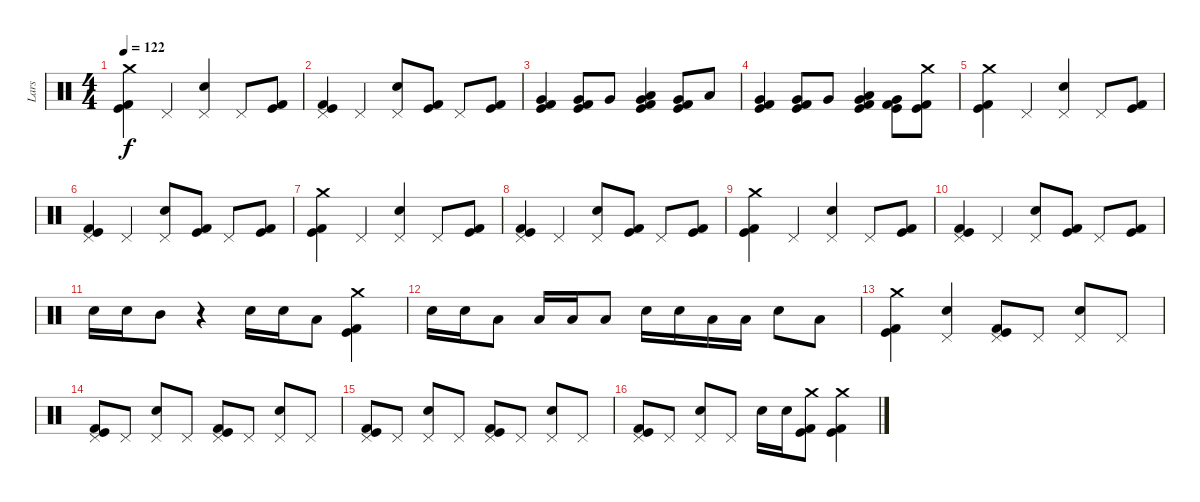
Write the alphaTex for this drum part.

\track ("Lars" "Lars") {instrument percussion}
\staff {score}
\articulation defaults
\ts (4 4)
\tempo 122
\clef neutral
\ks c
("Crash medium (hit)" "Kick (hit)" "Kick (hit) 2").4{dy f} "Pedal Hi-Hat (hit)".4 ("Pedal Hi-Hat (hit)" "Electric Snare (hit)").4 "Pedal Hi-Hat (hit)".8 ("Kick (hit)" "Kick (hit) 2").8 |
("Pedal Hi-Hat (hit)" "Kick (hit)" "Kick (hit) 2").4 "Pedal Hi-Hat (hit)".4 ("Pedal Hi-Hat (hit)" "Electric Snare (hit)").8 ("Kick (hit)" "Kick (hit) 2").8 "Pedal Hi-Hat (hit)".8 ("Kick (hit)" "Kick (hit) 2").8 |
("Very Low Tom (hit)" "Kick (hit)" "Kick (hit) 2").4 ("Very Low Tom (hit)" "Kick (hit)" "Kick (hit) 2").8 "Very Low Tom (hit)".8 ("Very Low Tom (hit)" "Kick (hit)" "Kick (hit) 2" "Low Tom (hit)").4 ("Very Low Tom (hit)" "Kick (hit)" "Kick (hit) 2").8 "Low Tom (hit)".8 |
("Very Low Tom (hit)" "Kick (hit)" "Kick (hit) 2").4 ("Very Low Tom (hit)" "Kick (hit)" "Kick (hit) 2").8 "Very Low Tom (hit)".8 ("Very Low Tom (hit)" "Kick (hit)" "Kick (hit) 2" "Low Tom (hit)").4 ("Very Low Tom (hit)" "Kick (hit)" "Kick (hit) 2").8 ("Crash medium (hit)" "Kick (hit)" "Kick (hit) 2").8 |
("Crash medium (hit)" "Kick (hit)" "Kick (hit) 2").4 "Pedal Hi-Hat (hit)".4 ("Pedal Hi-Hat (hit)" "Electric Snare (hit)").4 "Pedal Hi-Hat (hit)".8 ("Kick (hit)" "Kick (hit) 2").8 |
("Pedal Hi-Hat (hit)" "Kick (hit)" "Kick (hit) 2").4 "Pedal Hi-Hat (hit)".4 ("Pedal Hi-Hat (hit)" "Electric Snare (hit)").8 ("Kick (hit)" "Kick (hit) 2").8 "Pedal Hi-Hat (hit)".8 ("Kick (hit)" "Kick (hit) 2").8 |
("Crash medium (hit)" "Kick (hit)" "Kick (hit) 2").4 "Pedal Hi-Hat (hit)".4 ("Pedal Hi-Hat (hit)" "Electric Snare (hit)").4 "Pedal Hi-Hat (hit)".8 ("Kick (hit)" "Kick (hit) 2").8 |
("Pedal Hi-Hat (hit)" "Kick (hit)" "Kick (hit) 2").4 "Pedal Hi-Hat (hit)".4 ("Pedal Hi-Hat (hit)" "Electric Snare (hit)").8 ("Kick (hit)" "Kick (hit) 2").8 "Pedal Hi-Hat (hit)".8 ("Kick (hit)" "Kick (hit) 2").8 |
("Crash medium (hit)" "Kick (hit)" "Kick (hit) 2").4 "Pedal Hi-Hat (hit)".4 ("Pedal Hi-Hat (hit)" "Electric Snare (hit)").4 "Pedal Hi-Hat (hit)".8 ("Kick (hit)" "Kick (hit) 2").8 |
("Pedal Hi-Hat (hit)" "Kick (hit)" "Kick (hit) 2").4 "Pedal Hi-Hat (hit)".4 ("Pedal Hi-Hat (hit)" "Electric Snare (hit)").8 ("Kick (hit)" "Kick (hit) 2").8 "Pedal Hi-Hat (hit)".8 ("Kick (hit)" "Kick (hit) 2").8 |
"Electric Snare (hit)".16 "Electric Snare (hit)".16 "Mid Tom (hit)".8 r.4 "Electric Snare (hit)".16 "Electric Snare (hit)".16 "Low Tom (hit)".8 ("Crash medium (hit)" "Kick (hit)" "Kick (hit) 2").4 |
"Electric Snare (hit)".16 "Electric Snare (hit)".16 "Low Tom (hit)".8 "Low Tom (hit)".16 "Low Tom (hit)".16 "Low Tom (hit)".8 "Electric Snare (hit)".16 "Electric Snare (hit)".16 "Low Tom (hit)".16 "Low Tom (hit)".16 "Electric Snare (hit)".8 "Low Tom (hit)".8 |
("Crash medium (hit)" "Kick (hit)" "Kick (hit) 2").4 ("Pedal Hi-Hat (hit)" "Electric Snare (hit)").4 ("Pedal Hi-Hat (hit)" "Kick (hit)" "Kick (hit) 2").8 "Pedal Hi-Hat (hit)".8 ("Pedal Hi-Hat (hit)" "Electric Snare (hit)").8 "Pedal Hi-Hat (hit)".8 |
("Pedal Hi-Hat (hit)" "Kick (hit)" "Kick (hit) 2").8 "Pedal Hi-Hat (hit)".8 ("Pedal Hi-Hat (hit)" "Electric Snare (hit)").8 "Pedal Hi-Hat (hit)".8 ("Pedal Hi-Hat (hit)" "Kick (hit)" "Kick (hit) 2").8 "Pedal Hi-Hat (hit)".8 ("Pedal Hi-Hat (hit)" "Electric Snare (hit)").8 "Pedal Hi-Hat (hit)".8 |
("Pedal Hi-Hat (hit)" "Kick (hit)" "Kick (hit) 2").8 "Pedal Hi-Hat (hit)".8 ("Pedal Hi-Hat (hit)" "Electric Snare (hit)").8 "Pedal Hi-Hat (hit)".8 ("Pedal Hi-Hat (hit)" "Kick (hit)" "Kick (hit) 2").8 "Pedal Hi-Hat (hit)".8 ("Pedal Hi-Hat (hit)" "Electric Snare (hit)").8 "Pedal Hi-Hat (hit)".8 |
("Pedal Hi-Hat (hit)" "Kick (hit)" "Kick (hit) 2").8 "Pedal Hi-Hat (hit)".8 ("Pedal Hi-Hat (hit)" "Electric Snare (hit)").8 "Pedal Hi-Hat (hit)".8 "Electric Snare (hit)".16 "Electric Snare (hit)".16 ("Crash medium (hit)" "Kick (hit)" "Kick (hit) 2").8 ("Crash medium (hit)" "Kick (hit)" "Kick (hit) 2").4
